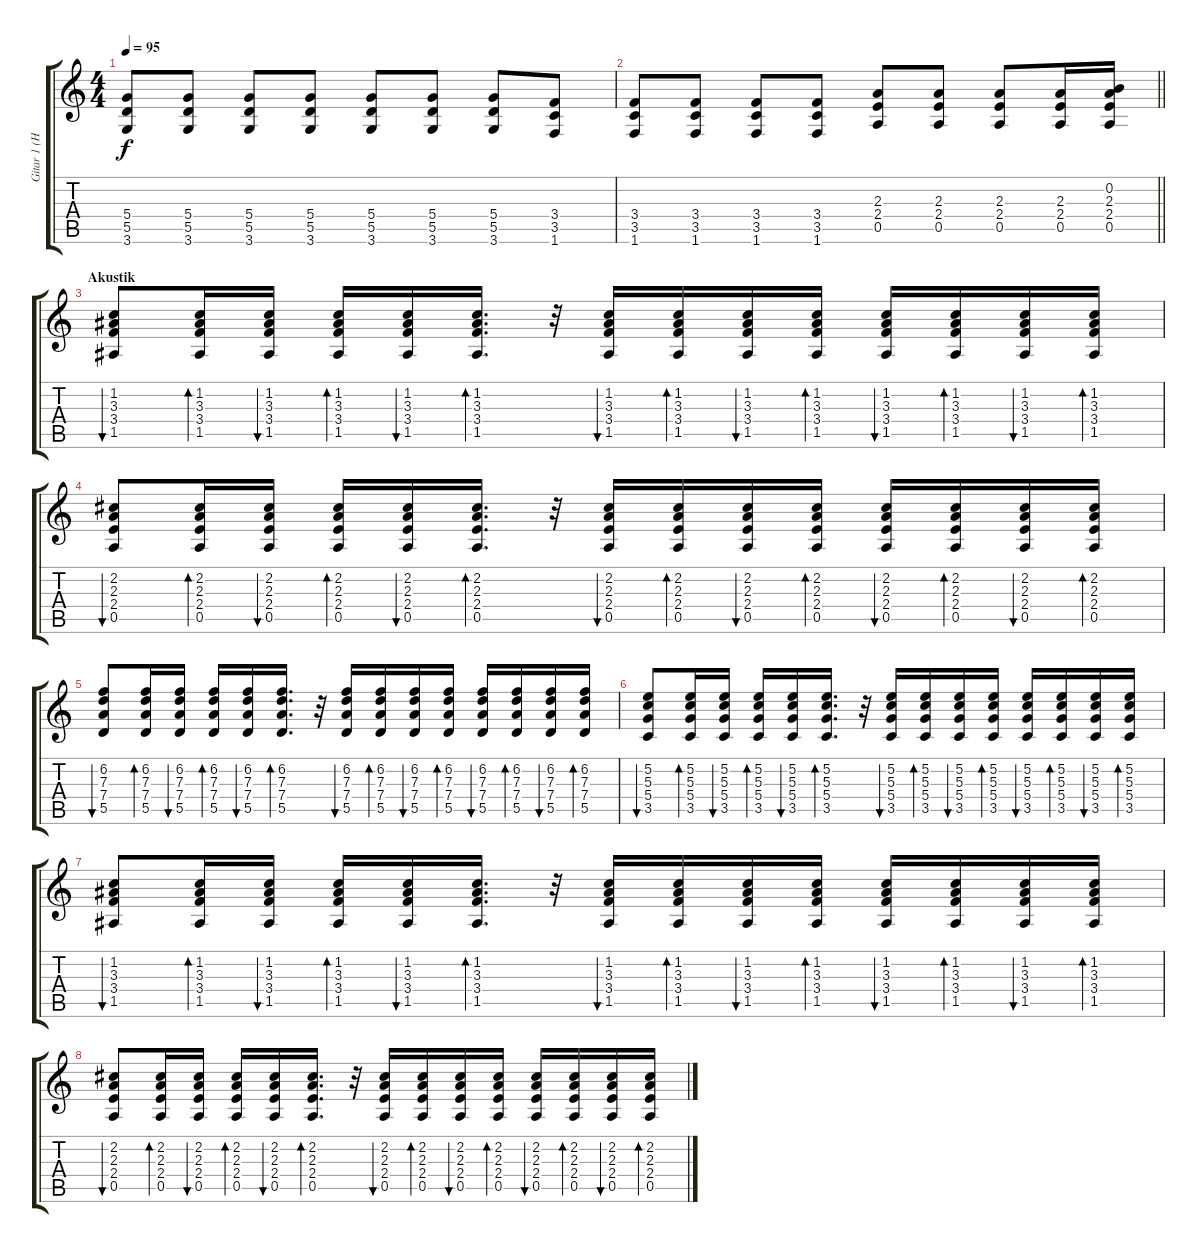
\track ("Gitar 1 (Harun Tekin)" "Gitar 1 (H") {instrument distortionguitar}
\staff {score tabs}
\tuning (E4 B3 G3 D3 A2 E2) {hide}
\ts (4 4)
\tempo 95
\clef g2
\ks c
(5.4 5.5 3.6).8{dy f} (5.4 5.5 3.6).8 (5.4 5.5 3.6).8 (5.4 5.5 3.6).8 (5.4 5.5 3.6).8 (5.4 5.5 3.6).8 (5.4 5.5 3.6).8 (3.4 3.5 1.6).8 |
\barLineRight lightlight
(3.4 3.5 1.6).8 (3.4 3.5 1.6).8 (3.4 3.5 1.6).8 (3.4 3.5 1.6).8 (2.3 2.4 0.5).8 (2.3 2.4 0.5).8 (2.3 2.4 0.5).8 (2.3 2.4 0.5).16 (0.2 2.3 2.4 0.5).16 |
\section ("" "Akustik")
(1.2 3.3 3.4 1.5).8{bu 60 instrument acousticguitarnylon} (1.2 3.3 3.4 1.5).16{bd 60} (1.2 3.3 3.4 1.5).16{bu 60} (1.2 3.3 3.4 1.5).16{bd 60} (1.2 3.3 3.4 1.5).16{bu 60} (1.2 3.3 3.4 1.5).16{d bd 60} r.32 (1.2 3.3 3.4 1.5).16{bu 60} (1.2 3.3 3.4 1.5).16{bd 60} (1.2 3.3 3.4 1.5).16{bu 60} (1.2 3.3 3.4 1.5).16{bd 60} (1.2 3.3 3.4 1.5).16{bu 60} (1.2 3.3 3.4 1.5).16{bd 60} (1.2 3.3 3.4 1.5).16{bu 60} (1.2 3.3 3.4 1.5).16{bd 60} |
(2.2 2.3 2.4 0.5).8{bu 60} (2.2 2.3 2.4 0.5).16{bd 60} (2.2 2.3 2.4 0.5).16{bu 60} (2.2 2.3 2.4 0.5).16{bd 60} (2.2 2.3 2.4 0.5).16{bu 60} (2.2 2.3 2.4 0.5).16{d bd 60} r.32 (2.2 2.3 2.4 0.5).16{bu 60} (2.2 2.3 2.4 0.5).16{bd 60} (2.2 2.3 2.4 0.5).16{bu 60} (2.2 2.3 2.4 0.5).16{bd 60} (2.2 2.3 2.4 0.5).16{bu 60} (2.2 2.3 2.4 0.5).16{bd 60} (2.2 2.3 2.4 0.5).16{bu 60} (2.2 2.3 2.4 0.5).16{bd 60} |
(6.2 7.3 7.4 5.5).8{bu 60} (6.2 7.3 7.4 5.5).16{bd 60} (6.2 7.3 7.4 5.5).16{bu 60} (6.2 7.3 7.4 5.5).16{bd 60} (6.2 7.3 7.4 5.5).16{bu 60} (6.2 7.3 7.4 5.5).16{d bd 60} r.32 (6.2 7.3 7.4 5.5).16{bu 60} (6.2 7.3 7.4 5.5).16{bd 60} (6.2 7.3 7.4 5.5).16{bu 60} (6.2 7.3 7.4 5.5).16{bd 60} (6.2 7.3 7.4 5.5).16{bu 60} (6.2 7.3 7.4 5.5).16{bd 60} (6.2 7.3 7.4 5.5).16{bu 60} (6.2 7.3 7.4 5.5).16{bd 60} |
(5.2 5.3 5.4 3.5).8{bu 60} (5.2 5.3 5.4 3.5).16{bd 60} (5.2 5.3 5.4 3.5).16{bu 60} (5.2 5.3 5.4 3.5).16{bd 60} (5.2 5.3 5.4 3.5).16{bu 60} (5.2 5.3 5.4 3.5).16{d bd 60} r.32 (5.2 5.3 5.4 3.5).16{bu 60} (5.2 5.3 5.4 3.5).16{bd 60} (5.2 5.3 5.4 3.5).16{bu 60} (5.2 5.3 5.4 3.5).16{bd 60} (5.2 5.3 5.4 3.5).16{bu 60} (5.2 5.3 5.4 3.5).16{bd 60} (5.2 5.3 5.4 3.5).16{bu 60} (5.2 5.3 5.4 3.5).16{bd 60} |
(1.2 3.3 3.4 1.5).8{bu 60} (1.2 3.3 3.4 1.5).16{bd 60} (1.2 3.3 3.4 1.5).16{bu 60} (1.2 3.3 3.4 1.5).16{bd 60} (1.2 3.3 3.4 1.5).16{bu 60} (1.2 3.3 3.4 1.5).16{d bd 60} r.32 (1.2 3.3 3.4 1.5).16{bu 60} (1.2 3.3 3.4 1.5).16{bd 60} (1.2 3.3 3.4 1.5).16{bu 60} (1.2 3.3 3.4 1.5).16{bd 60} (1.2 3.3 3.4 1.5).16{bu 60} (1.2 3.3 3.4 1.5).16{bd 60} (1.2 3.3 3.4 1.5).16{bu 60} (1.2 3.3 3.4 1.5).16{bd 60} |
(2.2 2.3 2.4 0.5).8{bu 60} (2.2 2.3 2.4 0.5).16{bd 60} (2.2 2.3 2.4 0.5).16{bu 60} (2.2 2.3 2.4 0.5).16{bd 60} (2.2 2.3 2.4 0.5).16{bu 60} (2.2 2.3 2.4 0.5).16{d bd 60} r.32 (2.2 2.3 2.4 0.5).16{bu 60} (2.2 2.3 2.4 0.5).16{bd 60} (2.2 2.3 2.4 0.5).16{bu 60} (2.2 2.3 2.4 0.5).16{bd 60} (2.2 2.3 2.4 0.5).16{bu 60} (2.2 2.3 2.4 0.5).16{bd 60} (2.2 2.3 2.4 0.5).16{bu 60} (2.2 2.3 2.4 0.5).16{bd 60}
